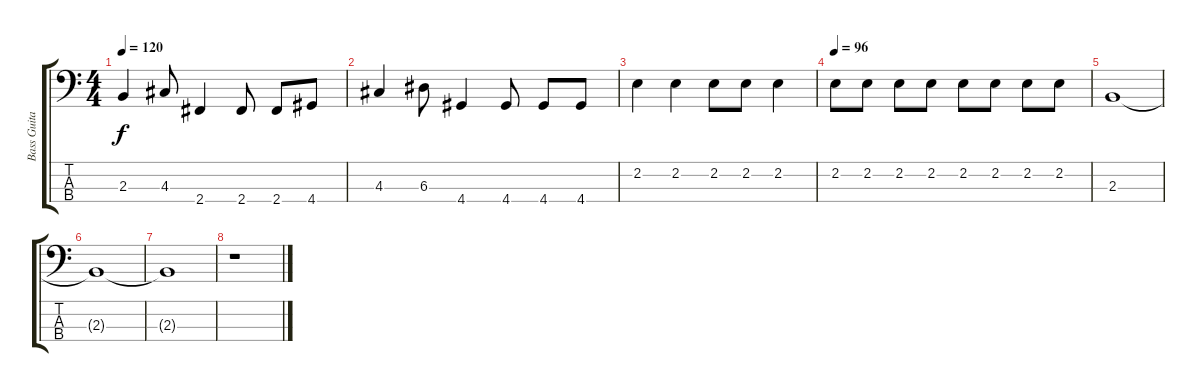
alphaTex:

\track ("Bass Guitar" "Bass Guita") {instrument electricbasspick}
\staff {score tabs}
\tuning (G2 D2 A1 E1) {hide}
\ts (4 4)
\tempo 120
\clef f4
\ks c
2.3.4{dy f} 4.3.8 2.4.4 2.4.8 2.4.8 4.4.8 |
4.3.4 6.3.8 4.4.4 4.4.8 4.4.8 4.4.8 |
2.2.4 2.2.4 2.2.8 2.2.8 2.2.4 |
\tempo 96
2.2.8 2.2.8 2.2.8 2.2.8 2.2.8 2.2.8 2.2.8 2.2.8 |
2.3.1 |
2.3{t}.1 |
2.3{t}.1 |
r.1
